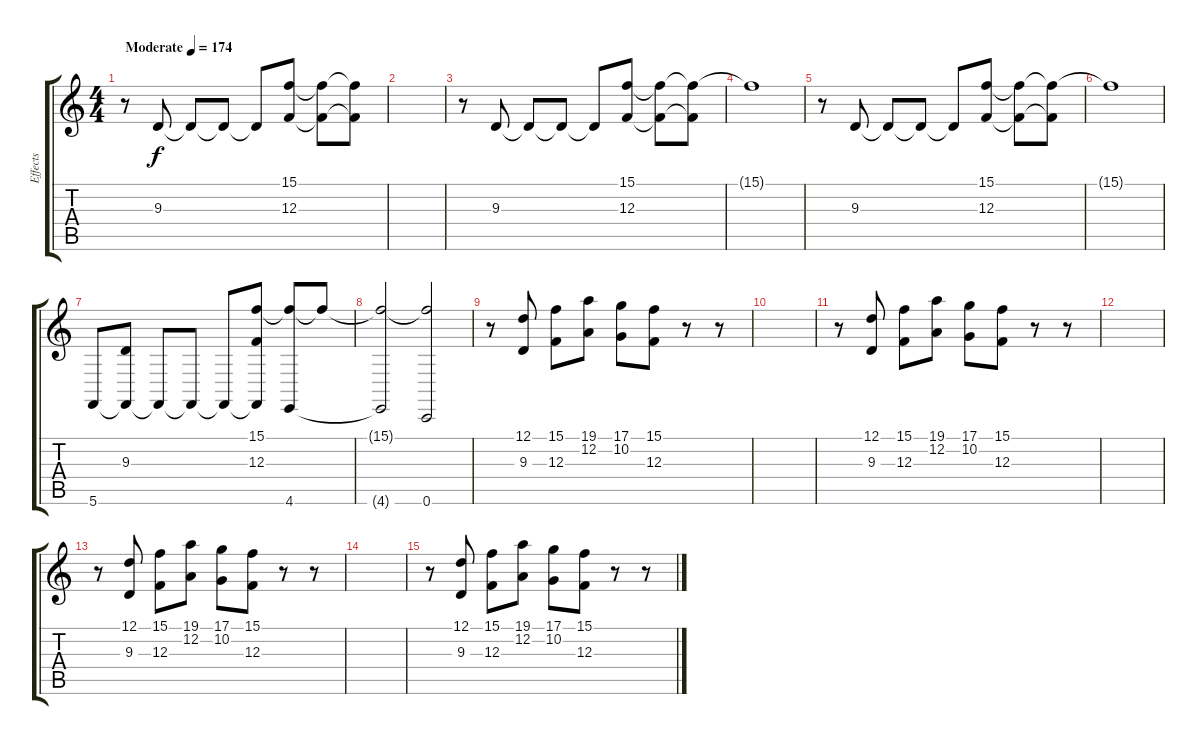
\track ("Effects" "Effects") {instrument acousticgrandpiano}
\staff {score tabs}
\tuning (D4 A3 F3 C3 G2 C2) {hide}
\ts (4 4)
\tempo (174 "Moderate")
\clef g2
\ks c
r.8{dy f instrument acousticgrandpiano} 9.3.8 9.3{t}.8 9.3{t}.8 9.3{t}.8 (15.1 12.3).8 (15.1{t} 12.3{t}).8 (15.1{t} 12.3{t}).8 |
|
r.8 9.3.8 9.3{t}.8 9.3{t}.8 9.3{t}.8 (15.1 12.3).8 (15.1{t} 12.3{t}).8 (15.1{t} 12.3{t}).8 |
15.1{t}.1 |
r.8 9.3.8 9.3{t}.8 9.3{t}.8 9.3{t}.8 (15.1 12.3).8 (15.1{t} 12.3{t}).8 (15.1{t} 12.3{t}).8 |
15.1{t}.1 |
5.6.8 (9.3 5.6{t}).8 5.6{t}.8 5.6{t}.8 5.6{t}.8 (15.1 12.3 5.6{t}).8 (15.1{t} 4.6).8 15.1{t}.8 |
(15.1{t} 4.6{t}).2 (15.1{t} 0.6).2 |
r.8{volume 6 instrument pizzicatostrings} (12.1 9.3).8 (15.1 12.3).8 (19.1 12.2).8 (17.1 10.2).8 (15.1 12.3).8 r.8 r.8 |
|
r.8 (12.1 9.3).8 (15.1 12.3).8 (19.1 12.2).8 (17.1 10.2).8 (15.1 12.3).8 r.8 r.8 |
|
r.8 (12.1 9.3).8 (15.1 12.3).8 (19.1 12.2).8 (17.1 10.2).8 (15.1 12.3).8 r.8 r.8 |
|
r.8 (12.1 9.3).8 (15.1 12.3).8 (19.1 12.2).8 (17.1 10.2).8 (15.1 12.3).8 r.8 r.8
